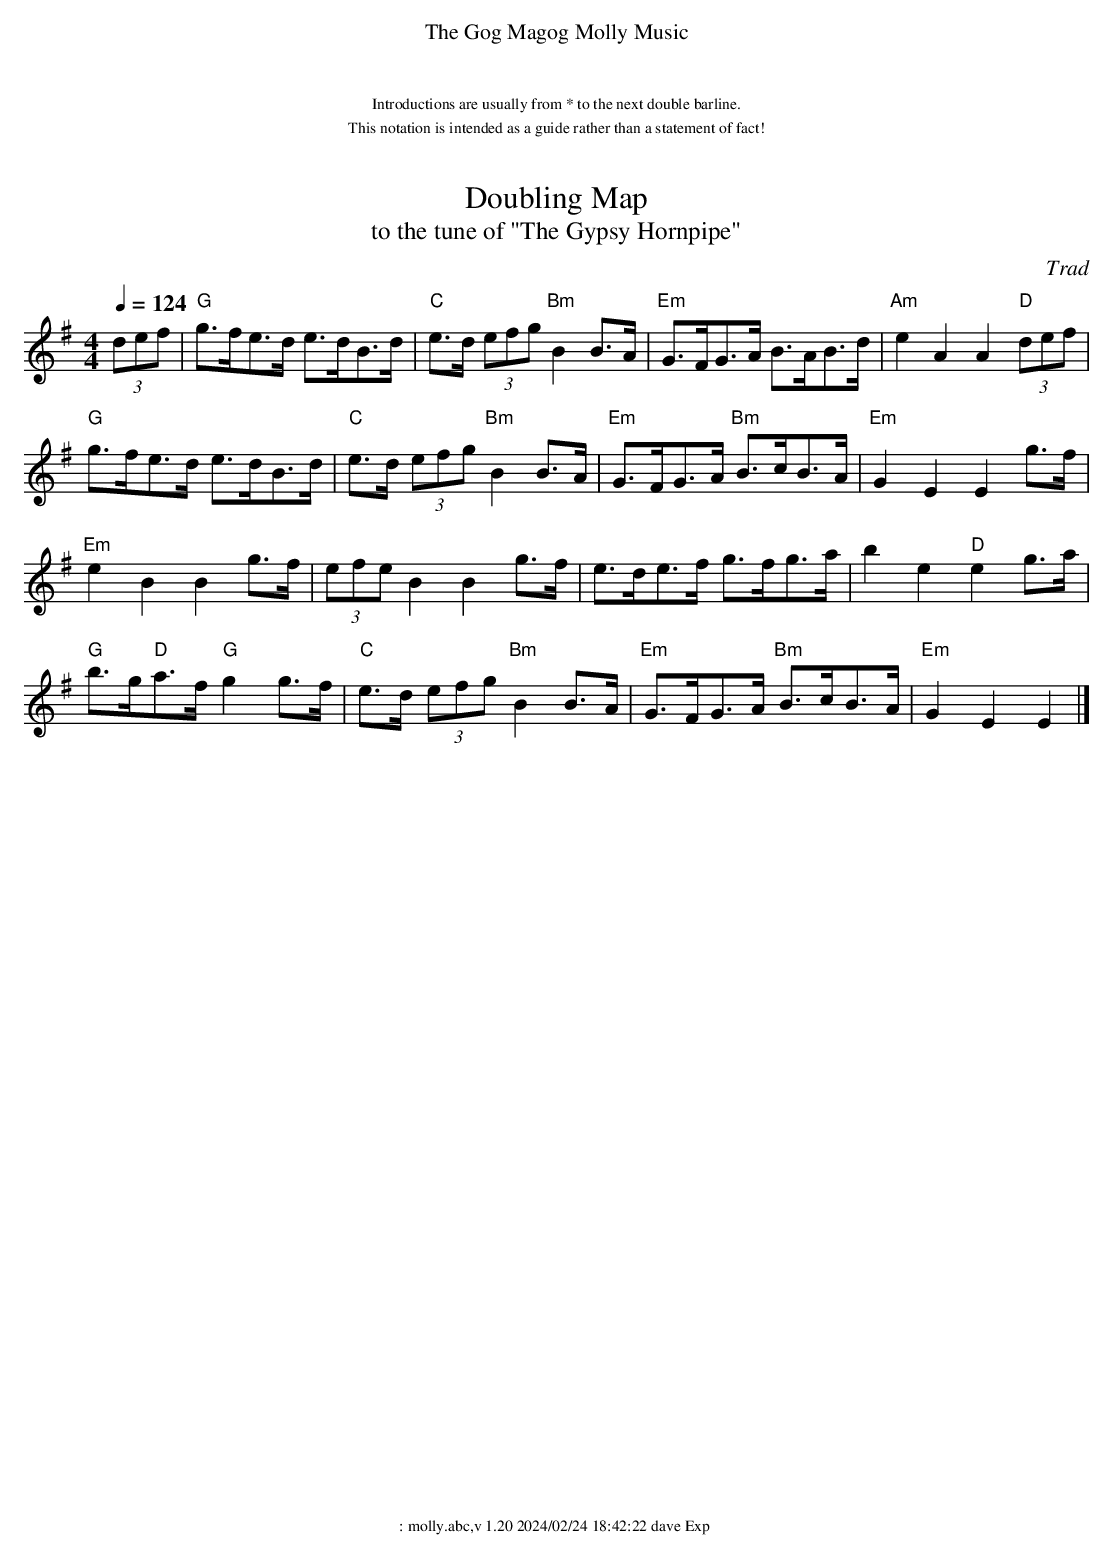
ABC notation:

X:1
T:Doubling Map
T:to the tune of "The Gypsy Hornpipe"
M:4/4
L:1/8
Q:1/4=124
C:Trad
K:Em
(3def|"G" g>fe>d e>dB>d|"C"e>d (3efg "Bm"B2B>A|"Em"G>FG>A B>AB>d|"Am"e2A2 A2"D"(3def|
"G"g>fe>d e>dB>d|"C"e>d (3efg "Bm"B2B>A|"Em"G>FG>A "Bm"B>cB>A|"Em"G2E2 E2 g>f|
"Em"e2B2 B2g>f|(3efe B2 B2g>f|e>de>f g>fg>a|b2e2 "D"e2g>a|
"G"b>g"D"a>f "G"g2g>f|"C"e>d (3efg "Bm"B2B>A|"Em"G>FG>A "Bm"B>cB>A|"Em"G2E2 E2|]
